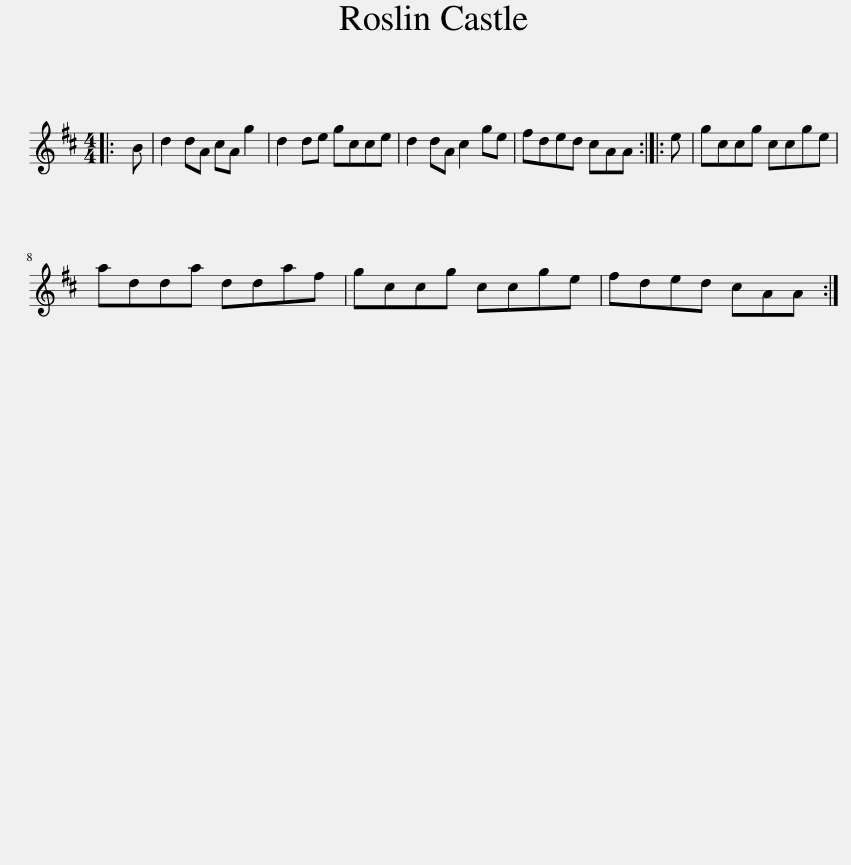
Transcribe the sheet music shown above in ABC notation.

X:1
L:1/8
M:4/4
I:linebreak $
K:D
V:1 treble
V:1
|: B | d2 dA cA g2 | d2 de gcce | d2 dA c2 ge | fded cAA :: %5
 e | gccg ccge |$ adda ddaf | gccg ccge | fded cAA :| %10
